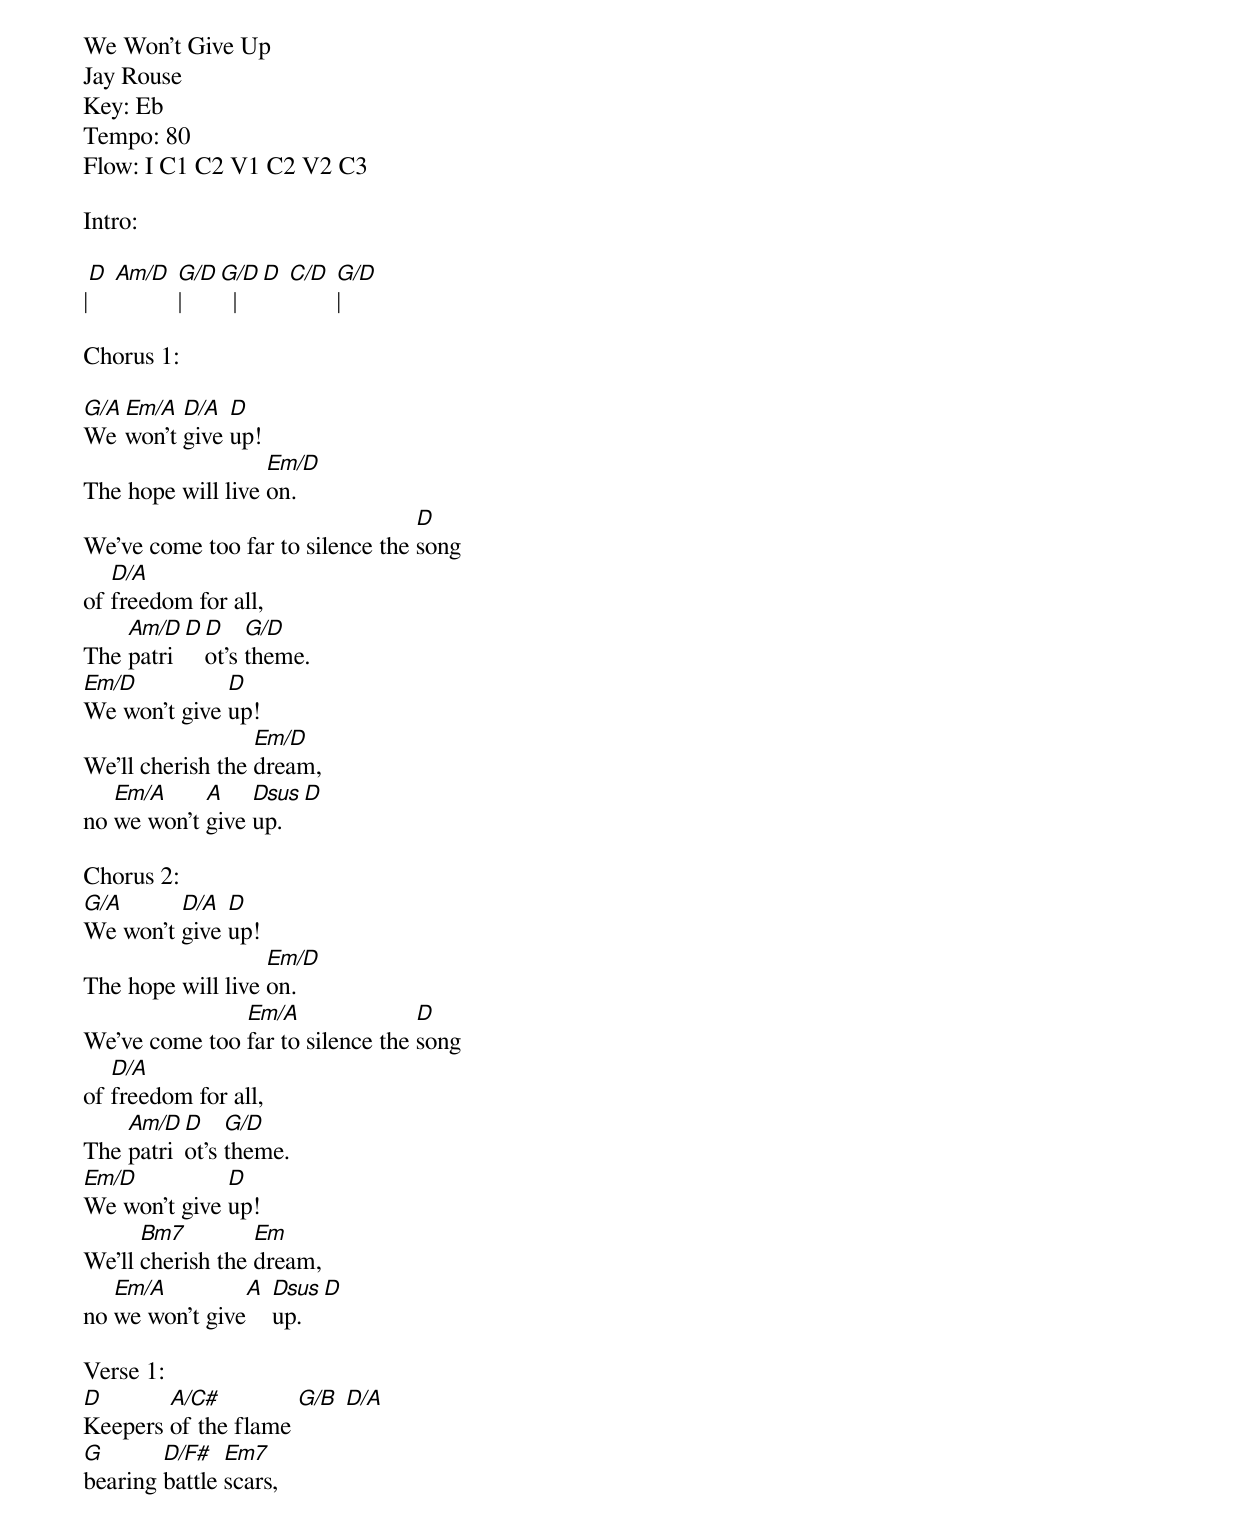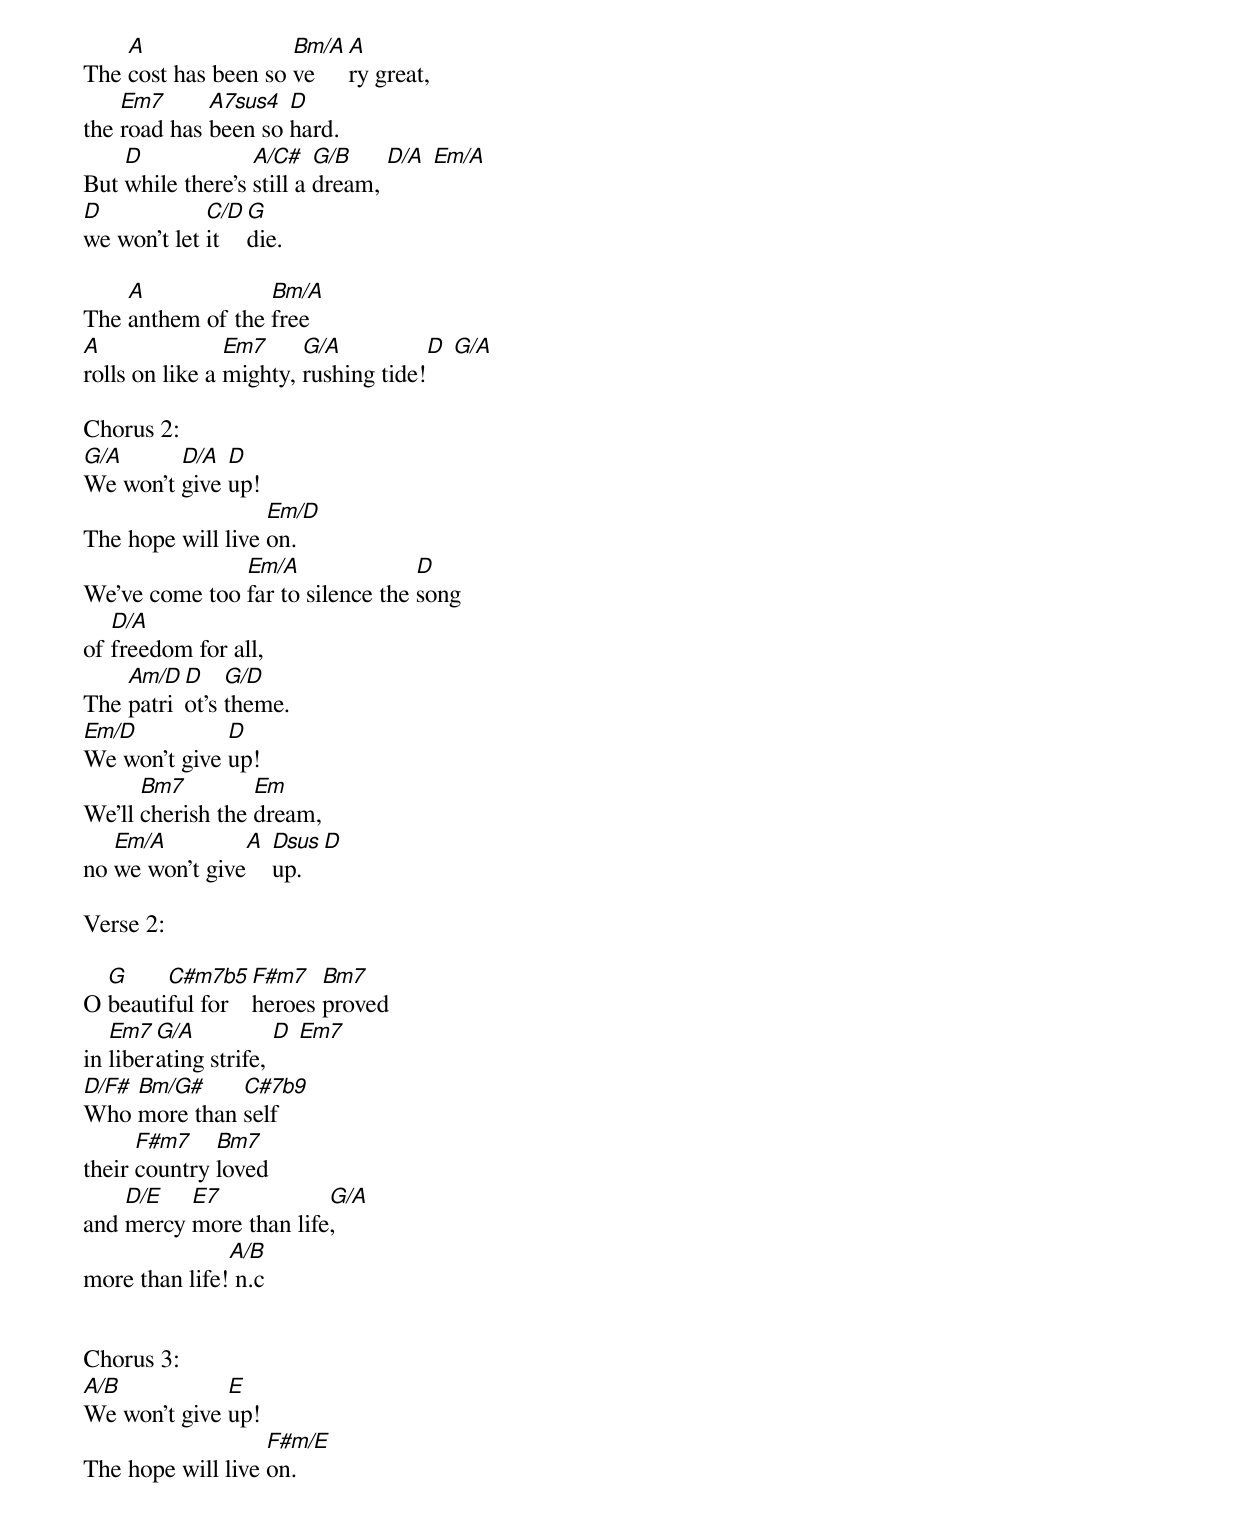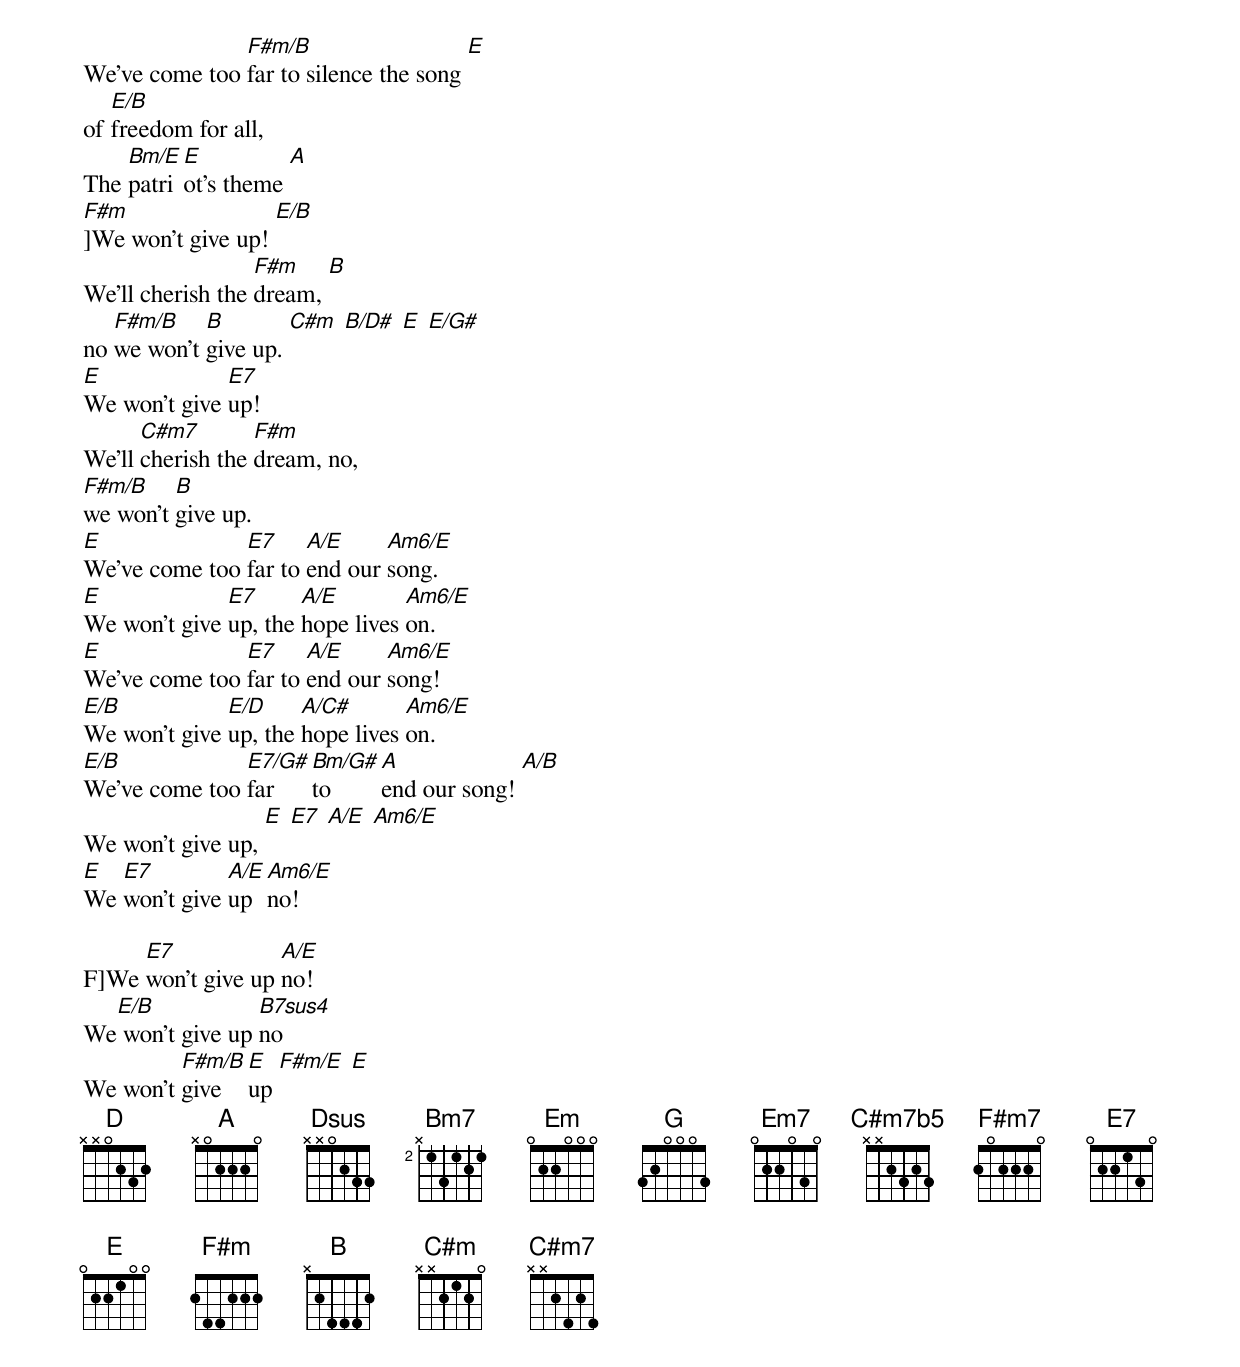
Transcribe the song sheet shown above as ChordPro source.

We Won’t Give Up
Jay Rouse
Key: Eb
Tempo: 80
Flow: I C1 C2 V1 C2 V2 C3

Intro:

|[D] [Am/D] [G/D]| [G/D]  | [D] [C/D] [G/D]|

Chorus 1:

[G/A]We [Em/A]won’t [D/A]give [D]up!
The hope will live [Em/D]on.
We’ve come too far to silence the [D]song
of [D/A]freedom for all,
The [Am/D]patri[D][D]ot’s [G/D]theme.
[Em/D]We won’t give [D]up!
We’ll cherish the [Em/D]dream,
no [Em/A]we won’t [A]give [Dsus]up. [D]

Chorus 2:
[G/A]We won’t [D/A]give [D]up!
The hope will live [Em/D]on.
We’ve come too [Em/A]far to silence the [D]song
of [D/A]freedom for all,
The [Am/D]patri[D]ot’s [G/D]theme.
[Em/D]We won’t give [D]up!
We’ll [Bm7]cherish the [Em]dream,
no [Em/A]we won’t give[A] [Dsus]up. [D]

Verse 1:
[D]Keepers [A/C#]of the flame [G/B] [D/A]
[G]bearing [D/F#]battle [Em7]scars,
The [A]cost has been so [Bm/A]ve[A]ry great,
the [Em7]road has [A7sus4]been so [D]hard.
But [D]while there’s [A/C#]still a [G/B]dream, [D/A] [Em/A]
[D]we won’t let [C/D]it [G]die.

The [A]anthem of the [Bm/A]free
[A]rolls on like a [Em7]mighty, [G/A]rushing tide![D] [G/A]

Chorus 2:
[G/A]We won’t [D/A]give [D]up!
The hope will live [Em/D]on.
We’ve come too [Em/A]far to silence the [D]song
of [D/A]freedom for all,
The [Am/D]patri[D]ot’s [G/D]theme.
[Em/D]We won’t give [D]up!
We’ll [Bm7]cherish the [Em]dream,
no [Em/A]we won’t give[A] [Dsus]up. [D]

Verse 2:

O [G]beauti[C#m7b5]ful for [F#m7]heroes [Bm7]proved
in [Em7]liber[G/A]ating strife, [D] [Em7]
[D/F#]Who [Bm/G#]more than [C#7b9]self
their [F#m7]country [Bm7]loved
and [D/E]mercy [E7]more than life[G/A],
more than life![A/B] n.c


Chorus 3:
[A/B]We won’t give [E]up!
The hope will live [F#m/E]on.
We’ve come too [F#m/B]far to silence the song [E]
of [E/B]freedom for all,
The [Bm/E]patri[E]ot’s theme [A]
[F#m]]We won’t give up! [E/B]
We’ll cherish the [F#m]dream, [B]
no [F#m/B]we won’t [B]give up. [C#m] [B/D#] [E] [E/G#]
[E]We won’t give [E7]up!
We’ll [C#m7]cherish the [F#m]dream, no,
[F#m/B]we won’t [B]give up.
[E]We’ve come too [E7]far to [A/E]end our [Am6/E]song.
[E]We won’t give [E7]up, the [A/E]hope lives [Am6/E]on.
[E]We’ve come too [E7]far to [A/E]end our [Am6/E]song!
[E/B]We won’t give [E/D]up, the [A/C#]hope lives [Am6/E]on.
[E/B]We’ve come too [E7/G#]far [Bm/G#]to [A]end our song! [A/B]
We won’t give up, [E] [E7] [A/E] [Am6/E]
[E]We [E7]won’t give [A/E]up [Am6/E]no!

F]We [E7]won’t give up [A/E]no!
We[E/B] won’t give up [B7sus4]no
We won’t [F#m/B]give [E]up [F#m/E] [E]
